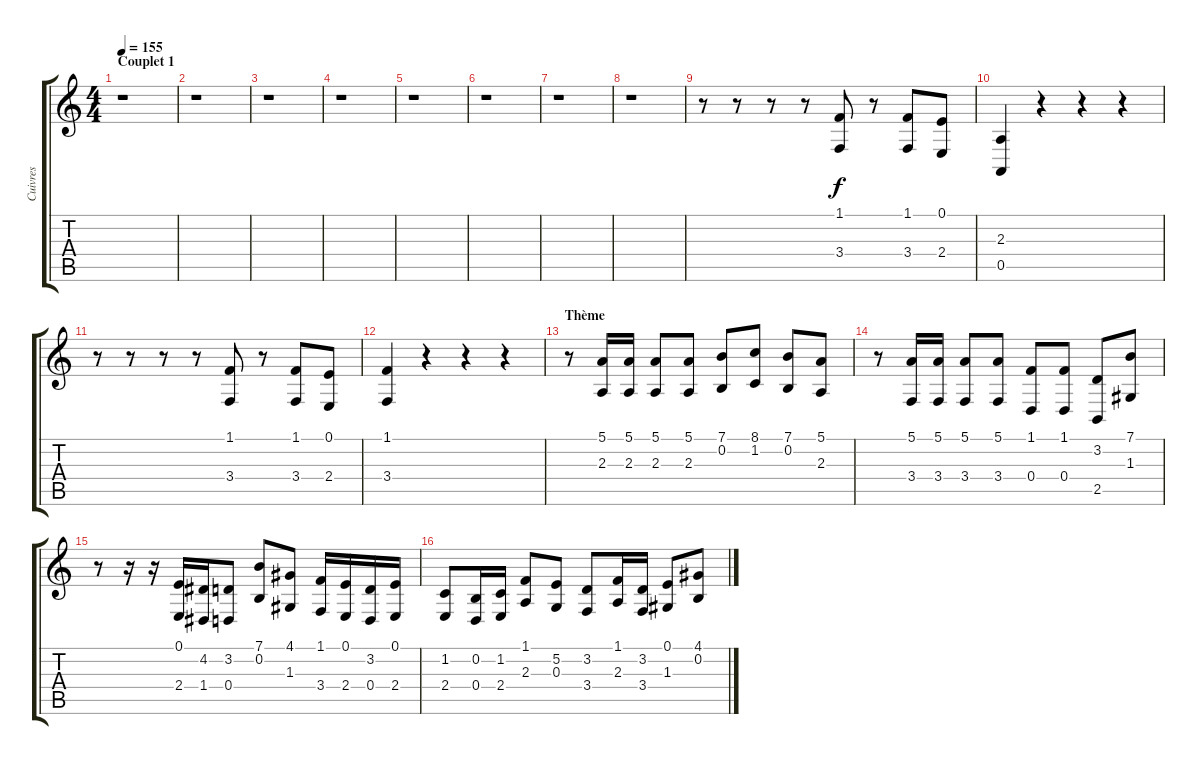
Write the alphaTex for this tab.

\track ("Cuivres" "Cuivres") {instrument brasssection}
\staff {score tabs}
\tuning (E4 B3 G3 D3 A2 E2) {hide}
\ts (4 4)
\section ("" "Couplet 1")
\tempo 155
\clef g2
\ks c
r.1{dy f} |
r.1 |
r.1 |
r.1 |
r.1 |
r.1 |
r.1 |
r.1 |
r.8 r.8 r.8 r.8 (1.1 3.4).8 r.8 (1.1 3.4).8 (0.1 2.4).8 |
(2.3 0.5).4 r.4 r.4 r.4 |
r.8 r.8 r.8 r.8 (1.1 3.4).8 r.8 (1.1 3.4).8 (0.1 2.4).8 |
(1.1 3.4).4 r.4 r.4 r.4 |
\section ("" "Thème")
r.8 (5.1 2.3).16 (5.1 2.3).16 (5.1 2.3).8 (5.1 2.3).8 (7.1 0.2).8 (8.1 1.2).8 (7.1 0.2).8 (5.1 2.3).8 |
r.8 (5.1 3.4).16 (5.1 3.4).16 (5.1 3.4).8 (5.1 3.4).8 (1.1 0.4).8 (1.1 0.4).8 (3.2 2.5).8 (7.1 1.3).8 |
r.8 r.16 r.16 (0.1 2.4).16 (4.2 1.4).16 (3.2 0.4).8 (7.1 0.2).8 (4.1 1.3).8 (1.1 3.4).16 (0.1 2.4).16 (3.2 0.4).16 (0.1 2.4).16 |
(1.2 2.4).8 (0.2 0.4).16 (1.2 2.4).16 (1.1 2.3).8 (5.2 0.3).8 (3.2 3.4).8 (1.1 2.3).16 (3.2 3.4).16 (0.1 1.3).8 (4.1 0.2).8
